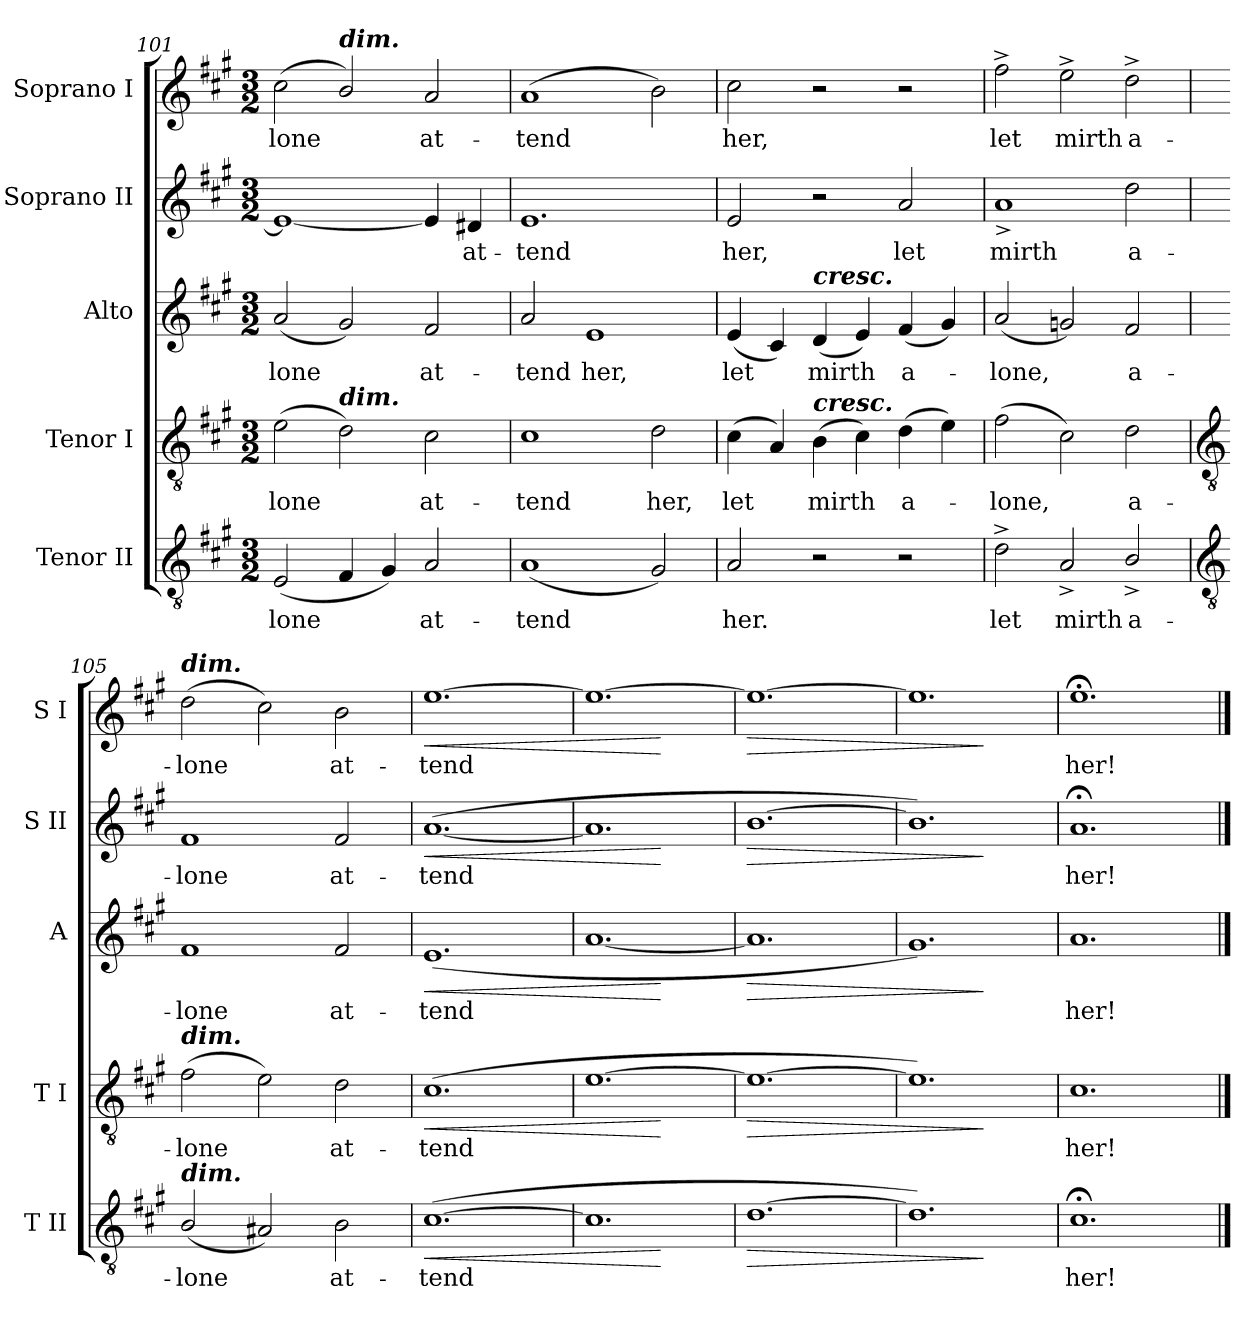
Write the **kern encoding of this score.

**kern	**text	**dynam	**kern	**text	**dynam	**kern	**text	**dynam	**kern	**text	**dynam	**kern	**text	**dynam
*part5	*part5	*part5	*part4	*part4	*part4	*part3	*part3	*part3	*part2	*part2	*part2	*part1	*part1	*part1
*staff5	*staff5	*staff5	*staff4	*staff4	*staff4	*staff3	*staff3	*staff3	*staff2	*staff2	*staff2	*staff1	*staff1	*staff1
*I"Tenor II	*	*	*I"Tenor I	*	*	*I"Alto	*	*	*I"Soprano II	*	*	*I"Soprano I	*	*
*I'T II	*	*	*I'T I	*	*	*I'A	*	*	*I'S II	*	*	*I'S I	*	*
!!LO:LB:g=z
*clefGv2	*	*	*clefGv2	*	*	*clefG2	*	*	*clefG2	*	*	*clefG2	*	*
*k[f#c#g#]	*	*	*k[f#c#g#]	*	*	*k[f#c#g#]	*	*	*k[f#c#g#]	*	*	*k[f#c#g#]	*	*
*A:	*	*	*A:	*	*	*A:	*	*	*A:	*	*	*A:	*	*
*M3/2	*	*	*M3/2	*	*	*M3/2	*	*	*M3/2	*	*	*M3/2	*	*
=101	=101	=101	=101	=101	=101	=101	=101	=101	=101	=101	=101	=101	=101	=101
!	!LO:LY:b	!	!	!LO:LY:b	!	!	!LO:LY:b	!	!	!	!	!	!LO:LY:b	!
(<2E	-lone	.	(>2e	lone	.	(<2a	lone	.	1e_	.	.	(<2cc#	-lone	.
!	!	!	!	!	!	!	!	!	!	!	!	!LO:TX:a:Bi:t=dim.	!	!
!	!	!	!LO:TX:a:Bi:t=dim.	!	!	!	!	!	!	!	!	!	!	!
4F#	.	.	2d)	.	.	2g#)	.	.	.	.	.	2b/)	.	.
4G#)	.	.	.	.	.	.	.	.	.	.	.	.	.	.
!	!LO:LY:b	!	!	!LO:LY:b	!	!	!LO:LY:b	!	!	!	!	!	!LO:LY:b	!
2A	at-	.	2c#	at-	.	2f#	at-	.	4e]	.	.	2a	at-	.
!	!	!	!	!	!	!	!	!	!	!LO:LY:b	!	!	!	!
.	.	.	.	.	.	.	.	.	4d#X	at-	.	.	.	.
=102	=102	=102	=102	=102	=102	=102	=102	=102	=102	=102	=102	=102	=102	=102
!	!LO:LY:b	!	!	!LO:LY:b	!	!	!LO:LY:b	!	!	!LO:LY:b	!	!	!LO:LY:b	!
(<1A	-tend	.	1c#	-tend	.	2a	-tend	.	1.e	-tend	.	(>1a	-tend	.
!	!	!	!	!	!	!	!LO:LY:b	!	!	!	!	!	!	!
.	.	.	.	.	.	1e	her,	.	.	.	.	.	.	.
!	!	!	!	!LO:LY:b	!	!	!	!	!	!	!	!	!	!
2G#)	.	.	2d	her,	.	.	.	.	.	.	.	2b)	.	.
=103	=103	=103	=103	=103	=103	=103	=103	=103	=103	=103	=103	=103	=103	=103
!	!LO:LY:b	!	!	!LO:LY:b	!	!	!LO:LY:b	!	!	!LO:LY:b	!	!	!LO:LY:b	!
2A	her.	.	(<4c#	let	.	(<4e	let	.	2e	her,	.	2cc#	her,	.
.	.	.	4A)	.	.	4c#)	.	.	.	.	.	.	.	.
!	!	!	!	!	!	!LO:TX:a:Bi:t=cresc.	!	!	!	!	!	!	!	!
!	!	!	!LO:TX:a:Bi:t=cresc.	!	!	!	!	!	!	!	!	!	!	!
!	!	!	!	!LO:LY:b	!	!	!LO:LY:b	!	!	!	!	!	!	!
2r	.	.	(>4B	mirth	.	(<4d	mirth	.	2r	.	.	2r	.	.
.	.	.	4c#)	.	.	4e)	.	.	.	.	.	.	.	.
!	!	!	!	!LO:LY:b	!	!	!LO:LY:b	!	!	!LO:LY:b	!	!	!	!
2r	.	.	(>4d	a-	.	(<4f#	a-	.	2a	let	.	2r	.	.
.	.	.	4e)	.	.	4g#)	.	.	.	.	.	.	.	.
=104	=104	=104	=104	=104	=104	=104	=104	=104	=104	=104	=104	=104	=104	=104
!	!LO:LY:b	!	!	!LO:LY:b	!	!	!LO:LY:b	!	!	!LO:LY:b	!	!	!LO:LY:b	!
2d^	let	.	(>2f#	lone,	.	(<2a	lone,	.	1a^	mirth	.	2ff#^	let	.
!	!LO:LY:b	!	!	!	!	!	!	!	!	!	!	!	!LO:LY:b	!
2A^	mirth	.	2c#)	.	.	2gn)	.	.	.	.	.	2ee^	mirth	.
!	!LO:LY:b	!	!	!LO:LY:b	!	!	!LO:LY:b	!	!	!LO:LY:b	!	!	!LO:LY:b	!
2B^/	a-	.	2d	a-	.	2f#	a-	.	2dd	a-	.	2dd^	a-	.
!!LO:LB:g=z
=105	=105	=105	=105	=105	=105	=105	=105	=105	=105	=105	=105	=105	=105	=105
*clefGv2	*	*	*clefGv2	*	*	*	*	*	*	*	*	*	*	*
!	!	!	!	!	!	!	!	!	!	!	!	!LO:TX:a:Bi:t=dim.	!	!
!	!	!	!LO:TX:a:Bi:t=dim.	!	!	!	!	!	!	!	!	!	!	!
!LO:TX:a:Bi:t=dim.	!	!	!	!	!	!	!	!	!	!	!	!	!	!
!	!LO:LY:b	!	!	!LO:LY:b	!	!	!LO:LY:b	!	!	!LO:LY:b	!	!	!LO:LY:b	!
(<2B/	-lone	.	(>2f#	-lone	.	1f#	-lone	.	1f#	-lone	.	(>2dd	-lone	.
2A#X)	.	.	2e)	.	.	.	.	.	.	.	.	2cc#)	.	.
!	!LO:LY:b	!	!	!LO:LY:b	!	!	!LO:LY:b	!	!	!LO:LY:b	!	!	!LO:LY:b	!
2B	at-	.	2d	at-	.	2f#	at-	.	2f#	at-	.	2b	at-	.
=106	=106	=106	=106	=106	=106	=106	=106	=106	=106	=106	=106	=106	=106	=106
!	!LO:LY:b	!LO:HP:b	!	!LO:LY:b	!LO:HP:b	!	!LO:LY:b	!LO:HP:b	!	!LO:LY:b	!LO:HP:b	!	!LO:LY:b	!LO:HP:b
(>[1.c#	-tend	<	(>1.c#	-tend	<	(<1.e	-tend	<	(<[1.a	-tend	<	[1.ee	-tend	<
=107	=107	=107	=107	=107	=107	=107	=107	=107	=107	=107	=107	=107	=107	=107
1.c#]	.	.	[1.e	.	.	[1.a	.	.	1.a]	.	.	1.ee_	.	.
.	.	[	.	.	[	.	.	[	.	.	[	.	.	[
=108	=108	=108	=108	=108	=108	=108	=108	=108	=108	=108	=108	=108	=108	=108
!	!	!LO:HP:b	!	!	!LO:HP:b	!	!	!LO:HP:b	!	!	!LO:HP:b	!	!	!LO:HP:b
[1.d	.	>	1.e_	.	>	1.a]	.	>	[1.b	.	>	1.ee_	.	>
=109	=109	=109	=109	=109	=109	=109	=109	=109	=109	=109	=109	=109	=109	=109
1.d])	.	.	1.e])	.	.	1.g#)	.	.	1.b])	.	.	1.ee]	.	.
.	.	]	.	.	]	.	.	]	.	.	]	.	.	]
=110	=110	=110	=110	=110	=110	=110	=110	=110	=110	=110	=110	=110	=110	=110
!	!LO:LY:b	!	!	!LO:LY:b	!	!	!LO:LY:b	!	!	!LO:LY:b	!	!	!LO:LY:b	!
1.c#;<	her!	.	1.c#	her!	.	1.a	her!	.	1.a;<	her!	.	1.ee;<	her!	.
==	==	==	==	==	==	==	==	==	==	==	==	==	==	==
*-	*-	*-	*-	*-	*-	*-	*-	*-	*-	*-	*-	*-	*-	*-
